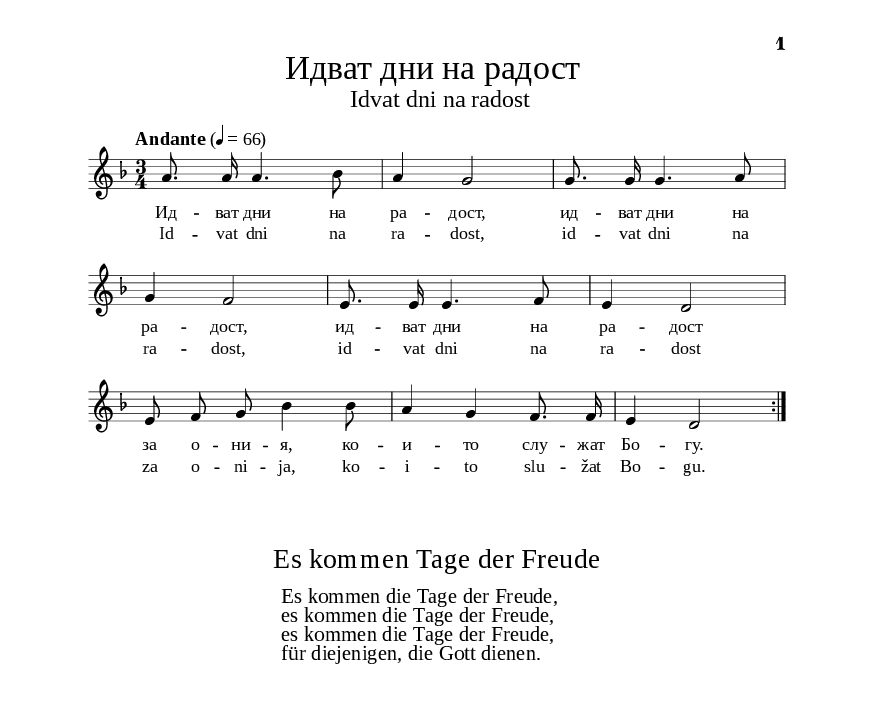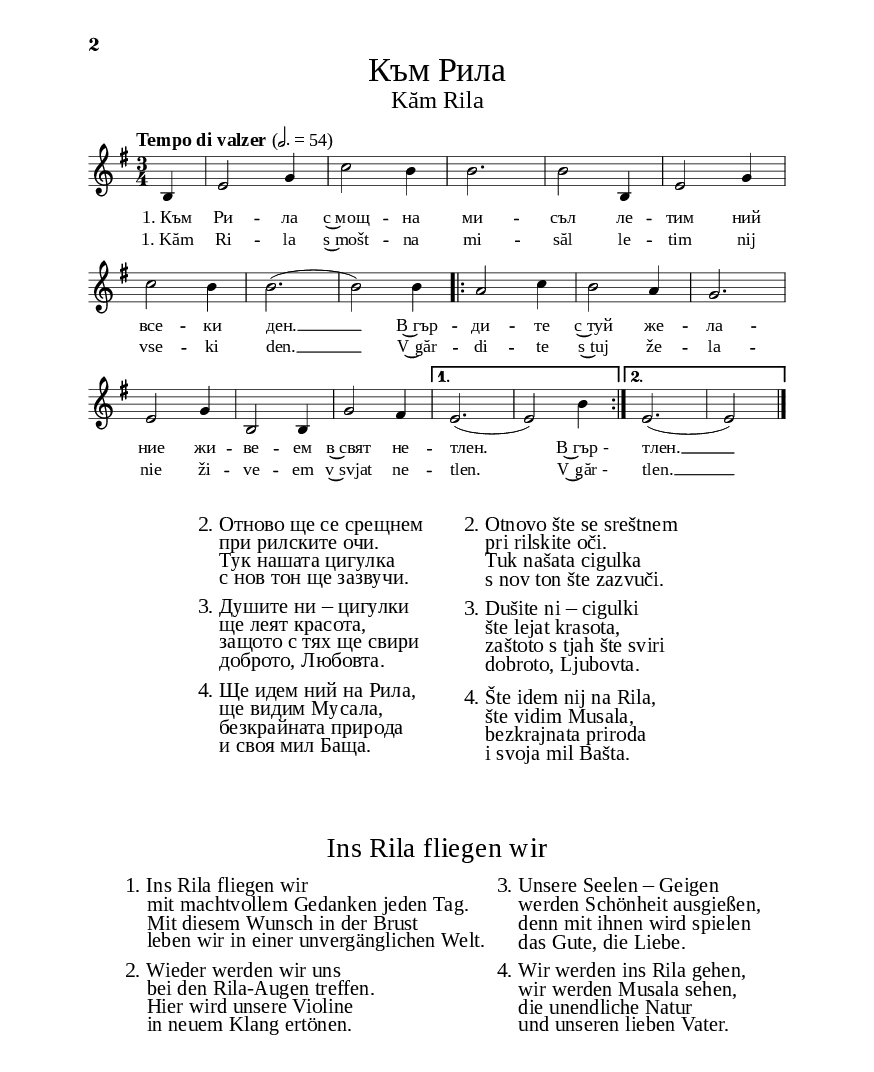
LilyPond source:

\version "2.24.3"

% include paper part and global functions
\include "include/globals.ily"

\bookpart {
  \label #'ref056_1
  \tocItem \markup "Идват дни на радост – Idvat dni na radost"
  \include "include/bookpart-paper.ily"
  \score {
    \include "include/score-layout.ily"

    \new Voice \absolute  {
      \clef treble
      \key d \minor
      \time 3/4
      \autoBeamOff
      \tempoFunc "Andante" 4 "66"
      a'8. a'16 a'4. bes'8 | a'4 g'2 | g'8. g'16 g'4. a'8 | \break
      g'4 f'2 | e'8. e'16 e'4. f'8 | e'4 d'2 | \break
      e'8 f'8 g'8 bes'4 bes'8 | a'4 g'4 f'8. f'16 | e'4 d'2 | \bar ":|."
    }

    \addlyrics {
      Ид -- ват дни на ра -- дост, ид -- ват дни на
      ра -- дост, ид -- ват дни на ра -- дост
      за о -- ни -- я, ко -- и -- то слу -- жат Бо -- гу.
    }

    \addlyrics {
      Id -- vat dni na ra -- dost, id -- vat dni na
      ra -- dost, id -- vat dni na ra -- dost
      za o -- ni -- ja, ko -- i -- to slu -- žat Bo -- gu.
    }


    \header {
      title = \titleFunc "Идват дни на радост "" Idvat dni na radost"
    }

    \midi{}

  } % score

  % include foreign translation(s) of the song
  \markup \vspace #3
  \version "2.24.3"

\markup \fill-line { \fontsize #deTitleFontSize "Es kommen Tage der Freude" }
\markup \null
\markup \null

\markup \abs-fontsize #10 {
   \hspace #25
  \override #`(baseline-skip . ,deCoupletBaselineSkip)

  \column {
    \line { " " Es kommen die Tage der Freude, }

    \line { " " es kommen die Tage der Freude,}

    \line { " " es kommen die Tage der Freude,}

    \line { " " für diejenigen, die Gott dienen. }

  }

}


  \pageBreak

  \label #'ref056_2
  \tocItem \markup "Към Рила – Kăm Rila"

  \include "include/bookpart-paper.ily"
  \score {
    \include "include/score-layout.ily"

    \new Voice \absolute  {
      \clef treble
      \key e \minor
      \time 3/4
      \tempoFunc "Tempo di valzer" 2. "54"
      \partial 4 b4 | e'2 g'4 | c''2 b'4 | b'2. | b'2 b4 | e'2 g'4 | \break
      c''2 b'4 | b'2. ( | b'2 ) b'4 |
      \repeat volta 2 {
        a'2 c''4 | b'2 a'4 | g'2. \break
        e'2 g'4 | b2 b4 | g'2 fis'4
      }
      \alternative {
        { e'2. ( | e'2 ) b'4 | }
        { e'2. ( | e'2 ) \bar "|." }
      }
    }

    \addlyrics {
      "1. Към" Ри -- ла с~мощ -- на ми -- съл ле -- тим ний
      все -- ки ден. __ В~гър -- ди -- те с~туй же -- ла --
      ние жи -- ве -- ем в~свят не -- тлен. "В~гър -" тлен. __
    }

    \addlyrics {
      "1. Kăm" Ri -- la s~mošt -- na mi -- săl le -- tim nij
      vse -- ki den. __ V~găr -- di -- te s~tuj že -- la --
      nie ži -- ve -- em v~svjat ne -- tlen. "V~găr -" tlen. __
    }

    \header {
      title = \titleFunc "Към Рила" "Kăm Rila"
    }

    \midi{}

  } % score
  \markup \empty-two

  \markup \abs-fontsize #10 {
    \hspace #15
    \override #`(baseline-skip . ,bgCoupletBaselineSkip)
    \column {

      \line { 2. Отново ще се срещнем  }
      \line {   "   " при рилските очи. }
      \line {   "   " Тук нашата цигулка }
      \line {   "   " с нов тон ще зазвучи. }

      \vspace #0.5
      \line { 3. Душите ни  – цигулки }
      \line {   "   " ще леят красота, }
      \line {   "   " защото с тях ще свири  }
      \line {   "   " доброто, Любовта. }
       \vspace #0.5
      \line { 4. Ще идем ний на Рила, }
      \line {   "   " ще видим Мусала, }
      \line {   "   " безкрайната природа  }
      \line {   "   " и своя мил Баща. }
    }

    \hspace #5
    \override #`(baseline-skip . ,bgCoupletBaselineSkip)
    \column {

      \line { 2. Otnovo šte se sreštnem  }
      \line {   "   " pri rilskite oči. }
      \line {   "   " Tuk našata cigulka }
      \line {   "   " s nov ton šte zazvuči. }

       \vspace #0.5
      \line { 3. Dušite ni  – cigulki }
      \line {   "   " šte lejat krasota, }
      \line {   "   " zaštoto s tjah šte sviri  }
      \line {   "   " dobroto, Ljubovta. }
      \vspace #0.5
      \line { 4. Šte idem nij na Rila, }
      \line {   "   " šte vidim Musala, }
      \line {   "   " bezkrajnata priroda  }
      \line {   "   " i svoja mil Bašta. }
    } %column
  } % markup

 
 \markup \vspace #3
  \version "2.24.3"

\markup \fill-line { \fontsize #deTitleFontSize "Ins Rila fliegen wir" }
\markup \null
\markup \null
\markup \abs-fontsize #10 {
   \hspace #5
  \override #`(baseline-skip . ,deCoupletBaselineSkip)

  \column {

    \line { 1. Ins Rila fliegen wir  }
    \line {   "   " mit machtvollem Gedanken jeden Tag.  }
    \line {   "   " Mit diesem Wunsch in der Brust }
    \line {   "   " leben wir in einer unvergänglichen Welt. }

     \vspace #0.5
    \line { 2. Wieder werden wir uns  }
    \line {   "   " bei den Rila-Augen treffen. }
    \line {   "   " Hier wird unsere Violine }
    \line {   "   " in neuem Klang ertönen. }



  }

   \hspace #1
  \override #`(baseline-skip . ,deCoupletBaselineSkip)
 

  \column { 
      
    \line { 3. Unsere Seelen – Geigen  }
    \line {   "   " werden Schönheit ausgießen, }
    \line {   "   " denn mit ihnen wird spielen  }
    \line {   "   " das Gute, die Liebe. }

    \vspace #0.5
    \line { 4. Wir werden ins Rila gehen, }
    \line {   "   " wir werden Musala sehen, }
    \line {   "   " die unendliche Natur  }
    \line {   "   " und unseren lieben Vater. }
  }



}



} % bookpart
